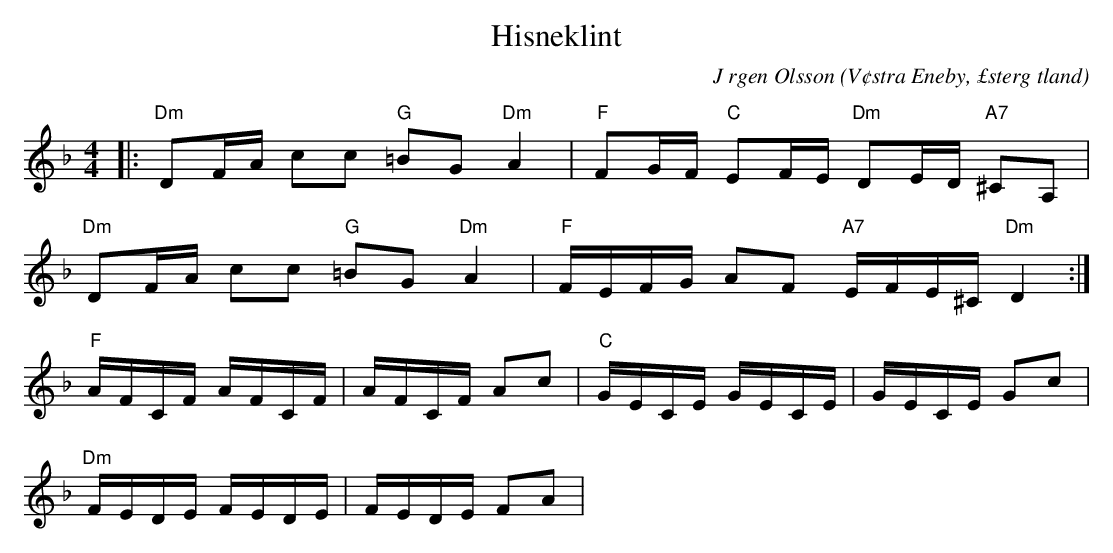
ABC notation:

X:1
T:Hisneklint
C:J rgen Olsson
O:V¢stra Eneby, £sterg tland
Q:80
M:4/4
L:1/8
K:Dm
|:"Dm"DF/A/ cc "G"=BG"Dm"A2|"F"FG/F/ "C"EF/E/ "Dm"DE/D/ "A7"^CA,|
"Dm"DF/A/ cc "G"=BG"Dm"A2|"F"F/E/F/G/ AF "A7"E/F/E/^C/ "Dm"D2 :|
"F" A/F/C/F/ A/F/C/F/ | A/F/C/F/ Ac| "C" G/E/C/E/ G/E/C/E/ | G/E/C/E/ Gc|
"Dm" F/E/D/E/ F/E/D/E/ | F/E/D/E/ FA |
